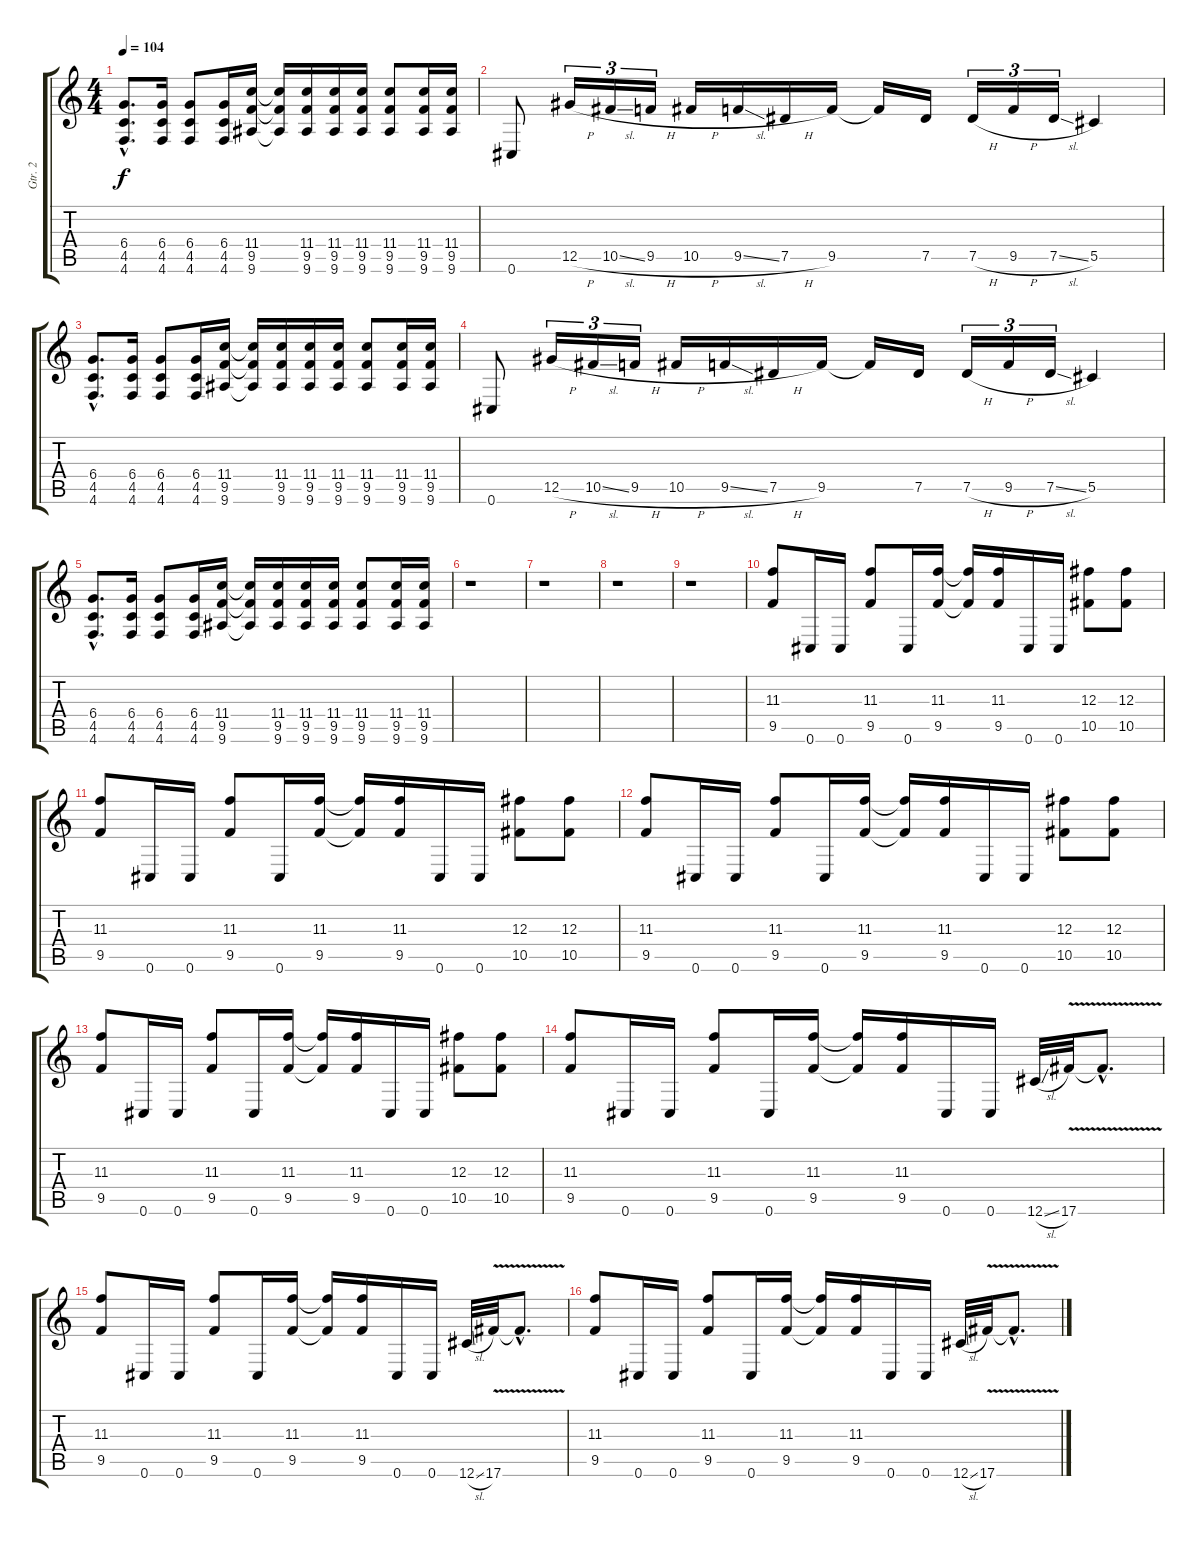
\track ("Gtr. 2" "Gtr. 2") {instrument distortionguitar}
\staff {score tabs}
\tuning (Eb4 Bb3 Gb3 Db3 Ab2 Db2) {hide}
\ts (4 4)
\tempo 104
\clef g2
\ks c
(6.4{hac} 4.5{hac} 4.6{hac}).8{d dy f} (6.4 4.5 4.6).16 (6.4 4.5 4.6).8 (6.4 4.5 4.6).16 (11.4 9.5 9.6).16 (11.4{t} 9.5{t} 9.6{t}).16 (11.4 9.5 9.6).16 (11.4 9.5 9.6).16 (11.4 9.5 9.6).16 (11.4 9.5 9.6).8 (11.4 9.5 9.6).16 (11.4 9.5 9.6).16 |
0.6.8 12.5{h}.16{tu (3 2)} 10.5{sl}.16{tu (3 2)} 9.5{h}.16{tu (3 2)} 10.5{h}.16 9.5{sl}.16 7.5{h}.16 9.5.16 9.5{t}.16 7.5.16 7.5{h}.16{tu (3 2)} 9.5{h}.16{tu (3 2)} 7.5{sl}.16{tu (3 2)} 5.5.4 |
(6.4{hac} 4.5{hac} 4.6{hac}).8{d} (6.4 4.5 4.6).16 (6.4 4.5 4.6).8 (6.4 4.5 4.6).16 (11.4 9.5 9.6).16 (11.4{t} 9.5{t} 9.6{t}).16 (11.4 9.5 9.6).16 (11.4 9.5 9.6).16 (11.4 9.5 9.6).16 (11.4 9.5 9.6).8 (11.4 9.5 9.6).16 (11.4 9.5 9.6).16 |
0.6.8 12.5{h}.16{tu (3 2)} 10.5{sl}.16{tu (3 2)} 9.5{h}.16{tu (3 2)} 10.5{h}.16 9.5{sl}.16 7.5{h}.16 9.5.16 9.5{t}.16 7.5.16 7.5{h}.16{tu (3 2)} 9.5{h}.16{tu (3 2)} 7.5{sl}.16{tu (3 2)} 5.5.4 |
(6.4{hac} 4.5{hac} 4.6{hac}).8{d} (6.4 4.5 4.6).16 (6.4 4.5 4.6).8 (6.4 4.5 4.6).16 (11.4 9.5 9.6).16 (11.4{t} 9.5{t} 9.6{t}).16 (11.4 9.5 9.6).16 (11.4 9.5 9.6).16 (11.4 9.5 9.6).16 (11.4 9.5 9.6).8 (11.4 9.5 9.6).16 (11.4 9.5 9.6).16 |
r.1 |
r.1 |
r.1 |
r.1 |
(11.3 9.5).8 0.6.16 0.6.16 (11.3 9.5).8 0.6.16 (11.3 9.5).16 (11.3{t} 9.5{t}).16 (11.3 9.5).16 0.6.16 0.6.16 (12.3 10.5).8 (12.3 10.5).8 |
(11.3 9.5).8 0.6.16 0.6.16 (11.3 9.5).8 0.6.16 (11.3 9.5).16 (11.3{t} 9.5{t}).16 (11.3 9.5).16 0.6.16 0.6.16 (12.3 10.5).8 (12.3 10.5).8 |
(11.3 9.5).8 0.6.16 0.6.16 (11.3 9.5).8 0.6.16 (11.3 9.5).16 (11.3{t} 9.5{t}).16 (11.3 9.5).16 0.6.16 0.6.16 (12.3 10.5).8 (12.3 10.5).8 |
(11.3 9.5).8 0.6.16 0.6.16 (11.3 9.5).8 0.6.16 (11.3 9.5).16 (11.3{t} 9.5{t}).16 (11.3 9.5).16 0.6.16 0.6.16 (12.3 10.5).8 (12.3 10.5).8 |
(11.3 9.5).8 0.6.16 0.6.16 (11.3 9.5).8 0.6.16 (11.3 9.5).16 (11.3{t} 9.5{t}).16 (11.3 9.5).16 0.6.16 0.6.16 12.6{sl}.32 17.6{v}.32 17.6{hac t}.8{d} |
(11.3 9.5).8 0.6.16 0.6.16 (11.3 9.5).8 0.6.16 (11.3 9.5).16 (11.3{t} 9.5{t}).16 (11.3 9.5).16 0.6.16 0.6.16 12.6{sl}.32 17.6{v}.32 17.6{hac t}.8{d} |
(11.3 9.5).8 0.6.16 0.6.16 (11.3 9.5).8 0.6.16 (11.3 9.5).16 (11.3{t} 9.5{t}).16 (11.3 9.5).16 0.6.16 0.6.16 12.6{sl}.32 17.6{v}.32 17.6{hac t}.8{d}
